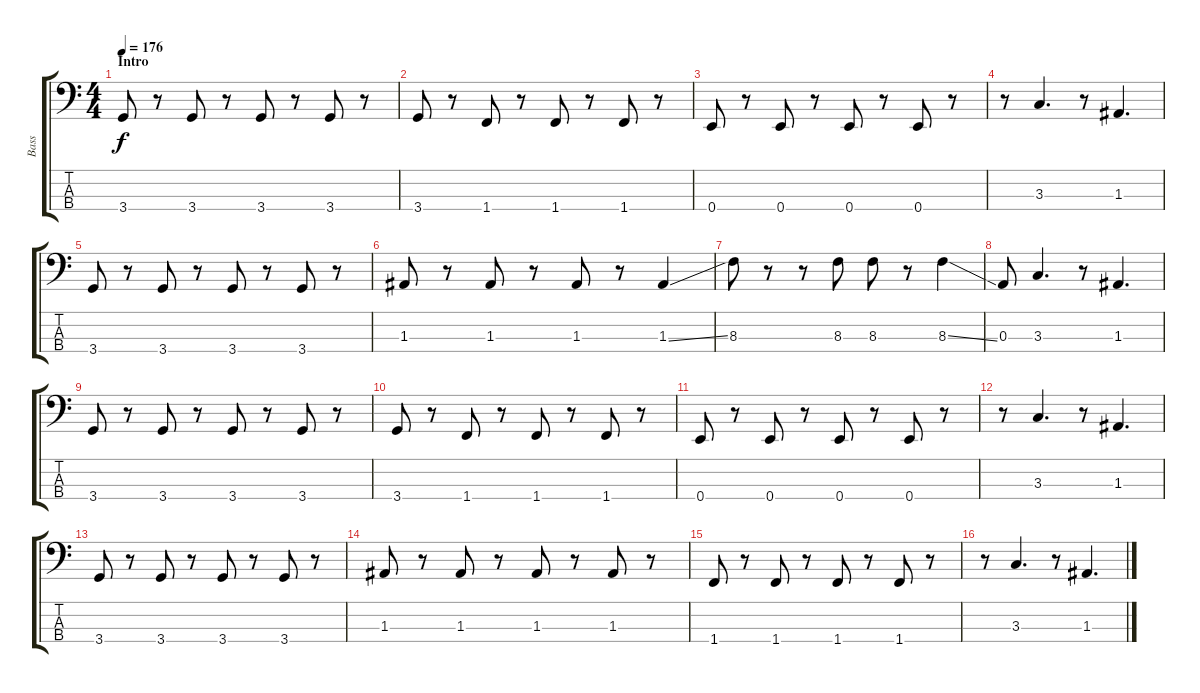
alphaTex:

\track ("Bass" "Bass") {instrument electricbasspick}
\staff {score tabs}
\tuning (G2 D2 A1 E1) {hide}
\ts (4 4)
\section ("" "Intro")
\tempo 176
\clef f4
\ks c
3.4.8{dy f instrument electricbasspick} r.8 3.4.8 r.8 3.4.8 r.8 3.4.8 r.8 |
3.4.8 r.8 1.4.8 r.8 1.4.8 r.8 1.4.8 r.8 |
0.4.8 r.8 0.4.8 r.8 0.4.8 r.8 0.4.8 r.8 |
r.8 3.3.4{d} r.8 1.3.4{d} |
3.4.8 r.8 3.4.8 r.8 3.4.8 r.8 3.4.8 r.8 |
1.3.8 r.8 1.3.8 r.8 1.3.8 r.8 1.3{ss}.4 |
8.3.8 r.8 r.8 8.3.8 8.3.8 r.8 8.3{ss}.4 |
0.3.8 3.3.4{d} r.8 1.3.4{d} |
3.4.8 r.8 3.4.8 r.8 3.4.8 r.8 3.4.8 r.8 |
3.4.8 r.8 1.4.8 r.8 1.4.8 r.8 1.4.8 r.8 |
0.4.8 r.8 0.4.8 r.8 0.4.8 r.8 0.4.8 r.8 |
r.8 3.3.4{d} r.8 1.3.4{d} |
3.4.8 r.8 3.4.8 r.8 3.4.8 r.8 3.4.8 r.8 |
1.3.8 r.8 1.3.8 r.8 1.3.8 r.8 1.3.8 r.8 |
1.4.8 r.8 1.4.8 r.8 1.4.8 r.8 1.4.8 r.8 |
r.8 3.3.4{d} r.8 1.3.4{d}
